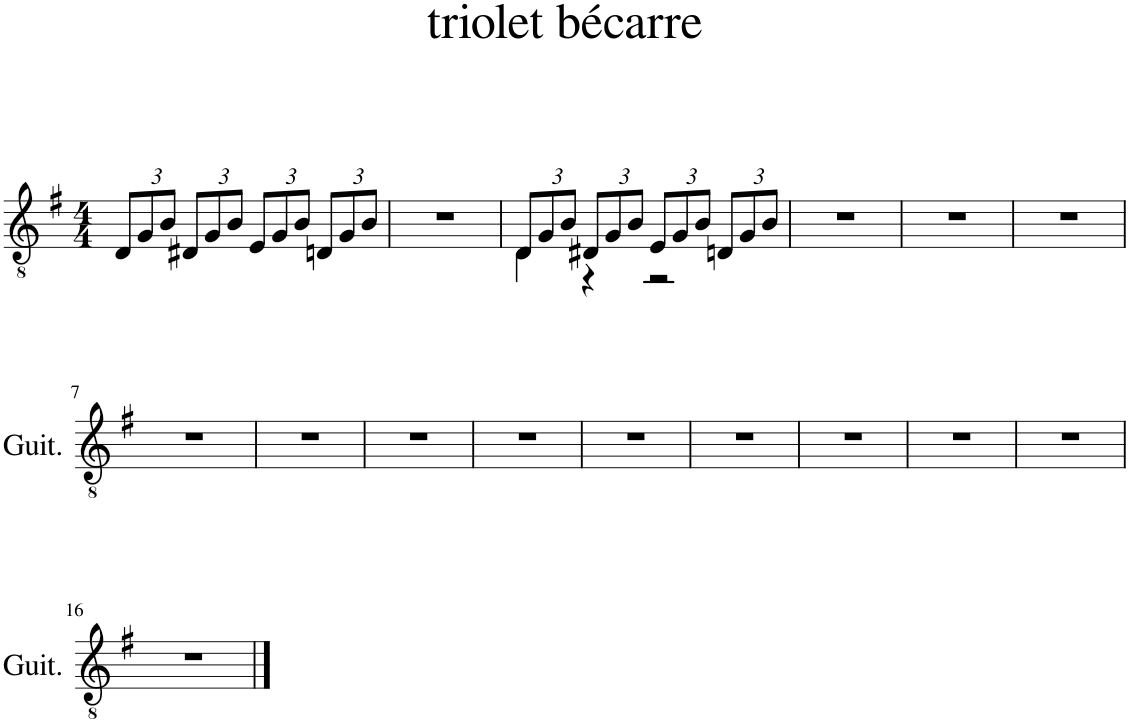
**kern
*part1
*staff1
*I"Guitar
*I'Guit.
*clefGv2
*k[f#]
*M4/4
*Xbrackettup
=1
12D/L
12G/
12B/J
12D#X/L
12G/
12B/J
12E/L
12G/
12B/J
12Dn/L
12G/
12B/J
=2
1r
=3
*^
12D/L	4D\
12G/	.
12B/J	.
12D#X/L	4r
12G/	.
12B/J	.
12E/L	2r
12G/	.
12B/J	.
12Dn/L	.
12G/	.
12B/J	.
*v	*v
=4
1r
=5
1r
=6
1r
!!LO:LB:g=z
=7
1r
=8
1r
=9
1r
=10
1r
=11
1r
=12
1r
=13
1r
=14
1r
=15
1r
!!LO:LB:g=z
=16
1r
==
*-
